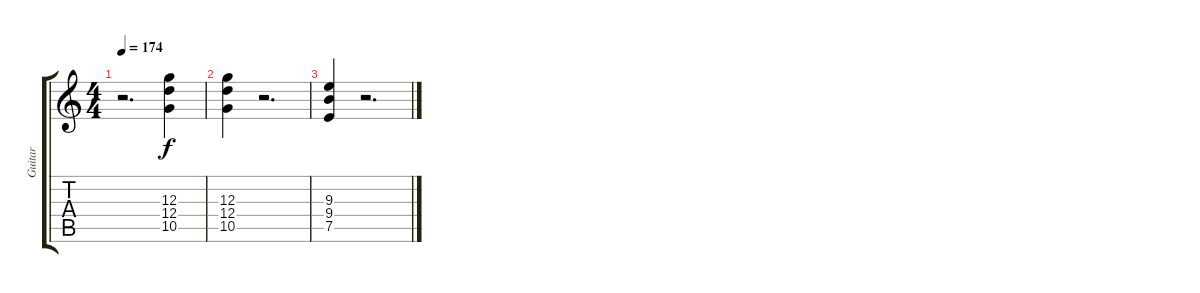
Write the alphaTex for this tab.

\track ("Guitar" "Guitar") {instrument overdrivenguitar}
\staff {score tabs}
\tuning (E4 B3 G3 D3 A2 E2) {hide}
\ts (4 4)
\tempo 174
\clef g2
\ks c
r.2{d dy f} (12.3 12.4 10.5).4 |
(12.3 12.4 10.5).4 r.2{d} |
(9.3 9.4 7.5).4 r.2{d}
